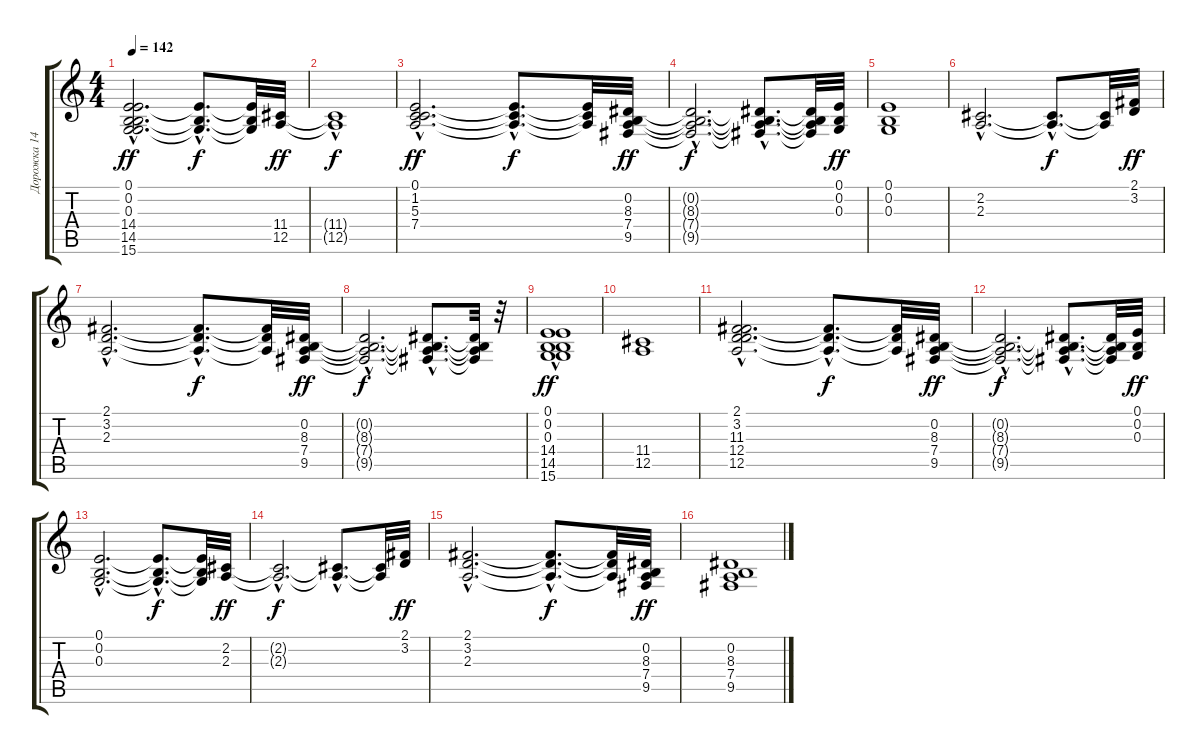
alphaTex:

\track ("Дорожка 14" "Дорожка 14") {instrument rockorgan}
\staff {score tabs}
\tuning (E4 B3 G3 D3 A2 E2) {hide}
\ts (4 4)
\tempo 142
\clef g2
\ks c
(0.1 0.2 0.3{hac} 14.4{hac} 14.5{hac} 15.6).2{d dy ff} (0.3{hac t} 14.4{hac t} 14.5{hac t}).8{d dy f} (0.3{t} 14.4{t} 14.5{t}).32 (11.4 12.5).32{dy ff} |
(11.4{hac t} 12.5{t}).1{dy f} |
(0.1{hac} 1.2 5.3{hac} 7.4{hac}).2{d dy ff} (0.1{hac t} 5.3{hac t} 7.4{hac t}).8{d dy f} (0.1{t} 5.3{t} 7.4{t}).32 (0.2 8.3 7.4 9.5).32{dy ff} |
(0.2{hac t} 8.3{hac t} 7.4{hac t} 9.5{hac t}).2{d dy f} (0.2{hac t} 8.3{hac t} 7.4{hac t} 9.5{hac t}).8{d} (0.2{t} 8.3{t} 7.4{t} 9.5{t}).32 (0.1 0.2 0.3).32{dy ff} |
(0.1 0.2 0.3).1 |
(2.2{hac} 2.3{hac}).2{d} (2.2{hac t} 2.3{hac t}).8{d dy f} (2.2{t} 2.3{t}).32 (2.1 3.2).32{dy ff} |
(2.1{hac} 3.2{hac} 2.3{hac}).2{d} (2.1{hac t} 3.2{hac t} 2.3{hac t}).8{d dy f} (2.1{t} 3.2{t} 2.3{t}).32 (0.2 8.3 7.4 9.5).32{dy ff} |
(0.2{hac t} 8.3{hac t} 7.4{hac t} 9.5{hac t}).2{d dy f} (0.2{hac t} 8.3{hac t} 7.4{hac t} 9.5{hac t}).8{d} (0.2{t} 8.3{t} 7.4{t} 9.5{t}).32 r.32 |
(0.1 0.2 0.3 14.4 14.5{hac} 15.6{hac}).1{dy ff} |
(11.4 12.5).1 |
(2.1 3.2 11.3{hac} 12.4{hac} 12.5{hac}).2{d} (11.3{hac t} 12.4{hac t} 12.5{hac t}).8{d dy f} (11.3{t} 12.4{t} 12.5{t}).32 (0.2 8.3 7.4 9.5).32{dy ff} |
(0.2{hac t} 8.3{hac t} 7.4{hac t} 9.5{hac t}).2{d dy f} (0.2{hac t} 8.3{hac t} 7.4{hac t} 9.5{hac t}).8{d} (0.2{t} 8.3{t} 7.4{t} 9.5{t}).32 (0.1 0.2 0.3).32{dy ff} |
(0.1{hac} 0.2{hac} 0.3{hac}).2{d} (0.1{hac t} 0.2{hac t} 0.3{hac t}).8{d dy f} (0.1{t} 0.2{t} 0.3{t}).32 (2.2 2.3).32{dy ff} |
(2.2{hac t} 2.3{hac t}).2{d dy f} (2.2{hac t} 2.3{hac t}).8{d} (2.2{t} 2.3{t}).32 (2.1 3.2).32{dy ff} |
(2.1{hac} 3.2{hac} 2.3{hac}).2{d} (2.1{hac t} 3.2{hac t} 2.3{hac t}).8{d dy f} (2.1{t} 3.2{t} 2.3{t}).32 (0.2 8.3 7.4 9.5).32{dy ff} |
(0.2 8.3 7.4 9.5).1
